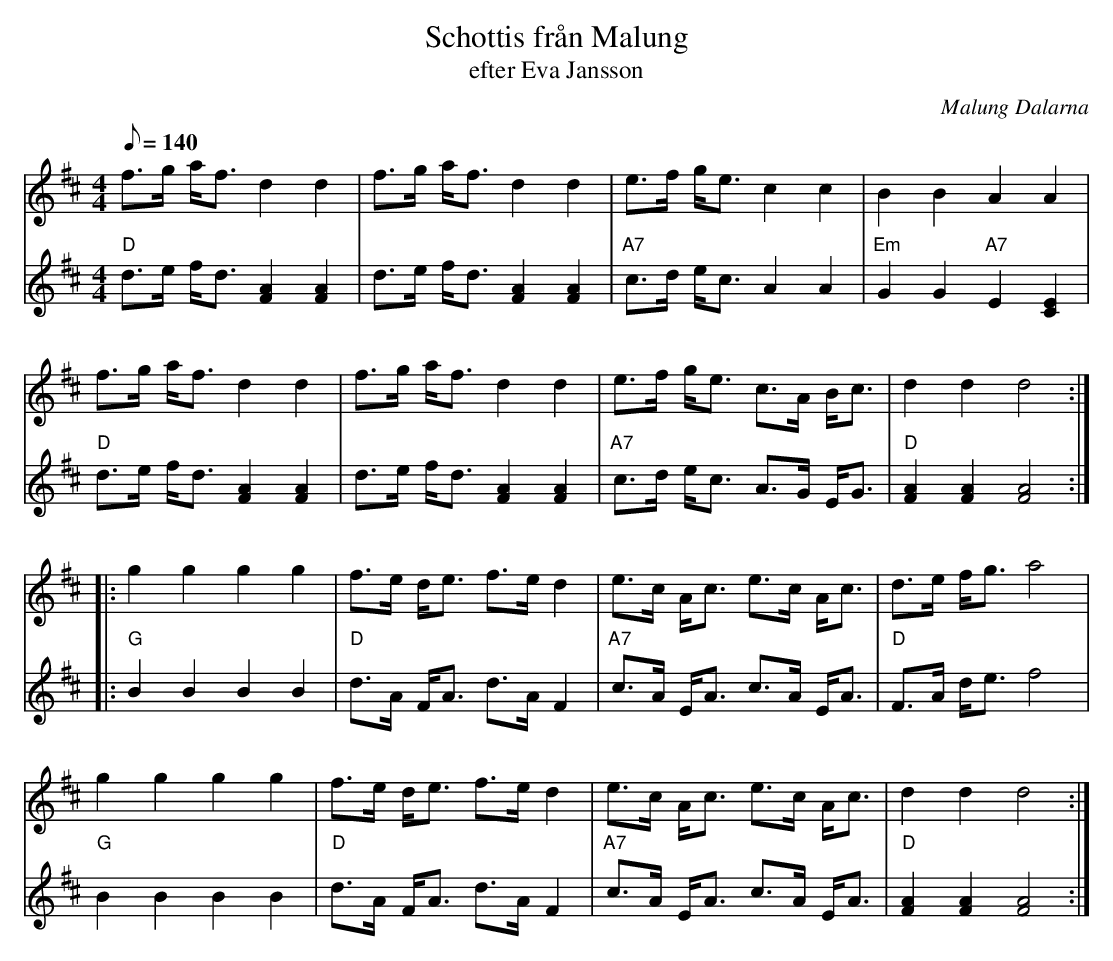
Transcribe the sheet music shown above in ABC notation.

X:1
T:Schottis från Malung
T:efter Eva Jansson
O:Malung Dalarna
M:4/4
L:1/8
Q:140
K:D
V:1
f>g a<f d2 d2 | f>g a<f d2 d2 | e>f g<e c2 c2 | B2 B2 A2 A2 |
f>g a<f d2 d2 | f>g a<f d2 d2 | e>f g<e c>A B<c | d2 d2 d4 :|
|: g2 g2 g2 g2 | f>e d<e f>e d2 | e>c A<c e>c A<c | d>e f<g a4 |
g2 g2 g2 g2 | f>e d<e f>e d2 | e>c A<c e>c A<c | d2 d2 d4 :|
V:2
"D" d>e f<d [AF]2 [AF]2 | d>e f<d [AF]2 [AF]2 | "A7" c>d e<c A2 A2 | "Em" G2 G2 "A7" E2 [EC]2 |
"D" d>e f<d [AF]2 [AF]2 | d>e f<d [AF]2 [AF]2 | "A7" c>d e<c A>G E<G | "D" [FA]2 [FA]2 [FA]4 :|
|: "G" B2 B2 B2 B2 | "D" d>A F<A d>A F2 | "A7" c>A E<A c>A E<A | "D" F>A d<e f4 |
"G" B2 B2 B2 B2 | "D" d>A F<A d>A F2 | "A7" c>A E<A c>A E<A | "D" [FA]2 [FA]2 [FA]4 :|
